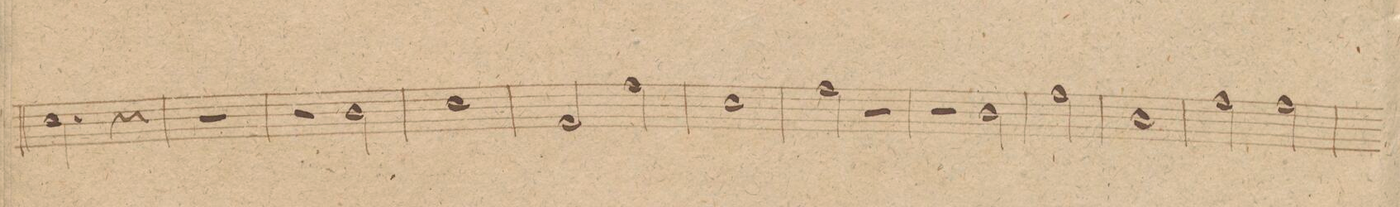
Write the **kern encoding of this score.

**kern	**dynam
*I"Fagotto. 1mo	*
*clefF4	*
*k[f#c#g#]	*
*met(c|)	*
*M2/2	*
2.E\	.
4r	.
=153	=153
1r	.
=154	=154
1ryy	.
=155	=155
2r	.
2D\	.
=156	=156
1E	.
=157	=157
2AA/	.
2A\	.
=158	=158
1E	.
=159	=159
2A\	.
2r	.
=160	=160
2r	.
2D\	.
=161	=161
1A\	.
=162	=162
1D	.
=163	=163
2A\	.
2A\	.
=164	=164
*-	*-
